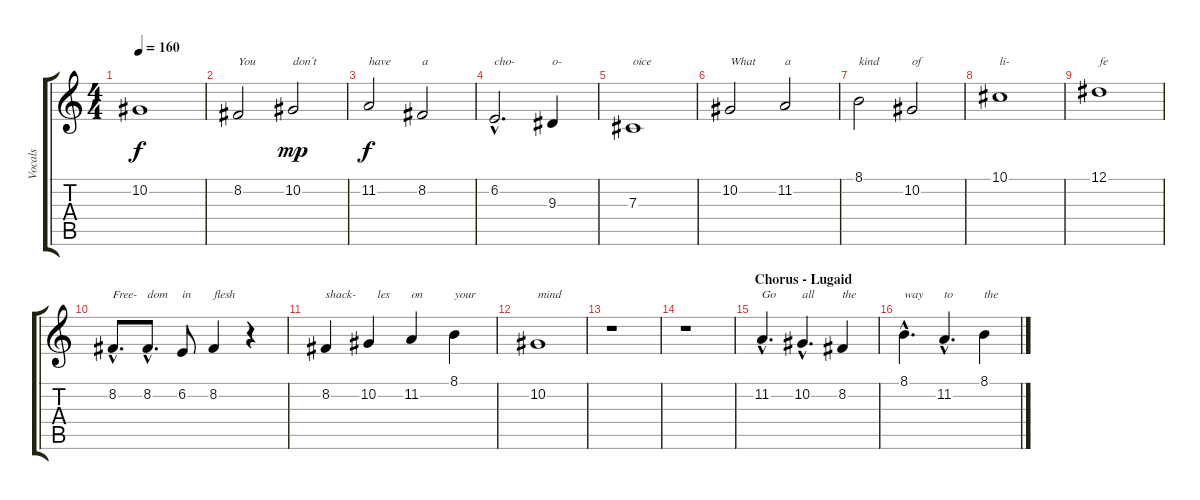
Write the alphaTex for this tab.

\track ("Vocals" "Vocals") {instrument choiraahs}
\staff {score tabs}
\tuning (Eb4 Bb3 Gb3 Db3 Ab2 Eb2) {hide}
\ts (4 4)
\tempo 160
\clef g2
\ks c
10.2{t}.1{dy f} |
8.2.2{txt "You"} 10.2.2{txt "don´t" dy mp} |
11.2.2{txt "have" dy f} 8.2.2{txt "a"} |
6.2{hac}.2{d txt "cho-"} 9.3.4{txt "o-"} |
7.3.1{txt "oice"} |
10.2.2{txt "What"} 11.2.2{txt "a"} |
8.1.2{txt "kind"} 10.2.2{txt "of"} |
10.1.1{txt "li-"} |
12.1.1{txt "fe"} |
8.2{hac}.8{d txt "Free-"} 8.2{hac}.8{d txt "dom"} 6.2.8{txt "in"} 8.2.4{txt "flesh"} r.4 |
8.2.4{txt "shack-"} 10.2.4{txt "   les"} 11.2.4{txt "on"} 8.1.4{txt "your"} |
10.2.1{txt "mind"} |
r.1 |
r.1 |
\section ("" "Chorus - Lugaid")
11.2{hac}.4{d txt "Go"} 10.2{hac}.4{d txt "all"} 8.2.4{txt "the"} |
8.1{hac}.4{d txt "way"} 11.2{hac}.4{d txt "to"} 8.1.4{txt "the"}
